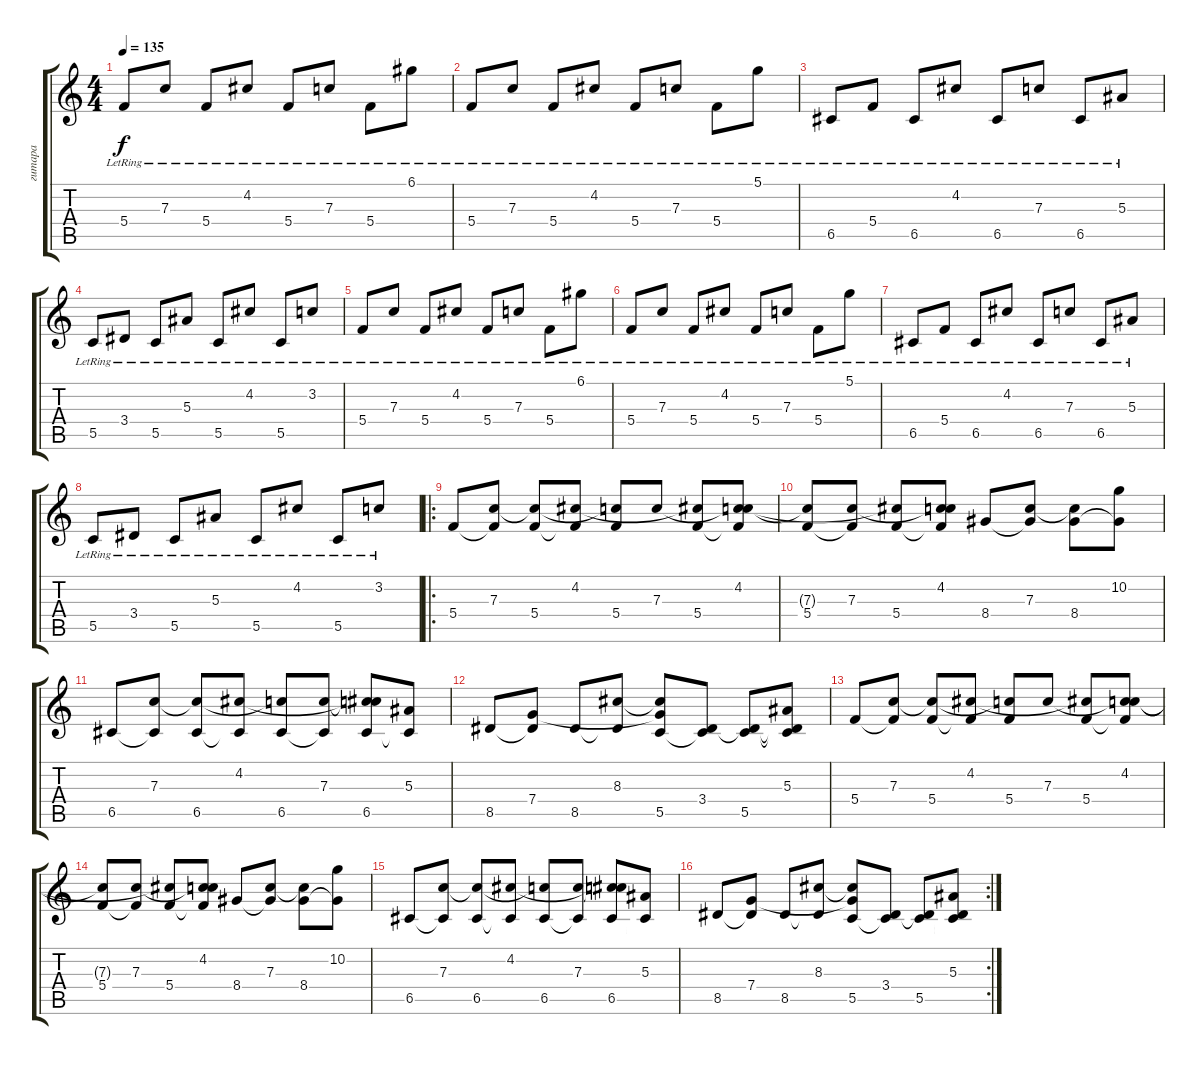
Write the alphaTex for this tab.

\track ("гитара" "гитара") {instrument distortionguitar}
\staff {score tabs}
\tuning (D4 A3 F3 C3 G2 C2) {hide}
\ts (4 4)
\tempo 135
\clef g2
\ks c
5.4{lr}.8{dy f} 7.3{lr}.8 5.4{lr}.8 4.2{lr}.8 5.4{lr}.8 7.3{lr}.8 5.4{lr}.8 6.1{lr}.8 |
5.4{lr}.8 7.3{lr}.8 5.4{lr}.8 4.2{lr}.8 5.4{lr}.8 7.3{lr}.8 5.4{lr}.8 5.1{lr}.8 |
6.5{lr}.8 5.4{lr}.8 6.5{lr}.8 4.2{lr}.8 6.5{lr}.8 7.3{lr}.8 6.5{lr}.8 5.3{lr}.8 |
5.5{lr}.8 3.4{lr}.8 5.5{lr}.8 5.3{lr}.8 5.5{lr}.8 4.2{lr}.8 5.5{lr}.8 3.2{lr}.8 |
5.4{lr}.8 7.3{lr}.8 5.4{lr}.8 4.2{lr}.8 5.4{lr}.8 7.3{lr}.8 5.4{lr}.8 6.1{lr}.8 |
5.4{lr}.8 7.3{lr}.8 5.4{lr}.8 4.2{lr}.8 5.4{lr}.8 7.3{lr}.8 5.4{lr}.8 5.1{lr}.8 |
6.5{lr}.8 5.4{lr}.8 6.5{lr}.8 4.2{lr}.8 6.5{lr}.8 7.3{lr}.8 6.5{lr}.8 5.3{lr}.8 |
5.5{lr}.8 3.4{lr}.8 5.5{lr}.8 5.3{lr}.8 5.5{lr}.8 4.2{lr}.8 5.5{lr}.8 3.2{lr}.8 |
\ro
5.4.8{instrument distortionguitar} (7.3 5.4{t}).8 (7.3{t} 5.4).8 (4.2 5.4{t}).8 (7.3{t} 5.4).8 7.3.8 (4.2{t} 5.4).8 (4.2 7.3{t} 5.4{t}).8 |
(7.3{t} 5.4).8 (7.3 5.4{t}).8 (4.2{t} 5.4).8 (4.2 7.3{t} 5.4{t}).8 8.4.8 (7.3 8.4{t}).8 (7.3{t} 8.4).8 (10.2 8.4{t}).8 |
6.5.8 (7.3 6.5{t}).8 (7.3{t} 6.5).8 (4.2 6.5{t}).8 (7.3{t} 6.5).8 (7.3 6.5{t}).8 (4.2{t} 7.3{t} 6.5).8 (5.3 6.5{t}).8 |
8.5.8 (7.4 8.5{t}).8 8.5.8 (8.3 8.5{t}).8 (8.3{t} 7.4{t} 5.5).8 (3.4 5.5{t}).8 (3.4{t} 5.5).8 (5.3 3.4{t} 5.5{t}).8 |
5.4.8 (7.3 5.4{t}).8 (7.3{t} 5.4).8 (4.2 5.4{t}).8 (7.3{t} 5.4).8 7.3.8 (4.2{t} 5.4).8 (4.2 7.3{t} 5.4{t}).8 |
(7.3{t} 5.4).8 (7.3 5.4{t}).8 (4.2{t} 5.4).8 (4.2 7.3{t} 5.4{t}).8 8.4.8 (7.3 8.4{t}).8 (7.3{t} 8.4).8 (10.2 8.4{t}).8 |
6.5.8 (7.3 6.5{t}).8 (7.3{t} 6.5).8 (4.2 6.5{t}).8 (7.3{t} 6.5).8 (7.3 6.5{t}).8 (4.2{t} 7.3{t} 6.5).8 (5.3 6.5{t}).8 |
\rc 2
8.5.8 (7.4 8.5{t}).8 8.5.8 (8.3 8.5{t}).8 (8.3{t} 7.4{t} 5.5).8 (3.4 5.5{t}).8 (3.4{t} 5.5).8 (5.3 3.4{t} 5.5{t}).8
